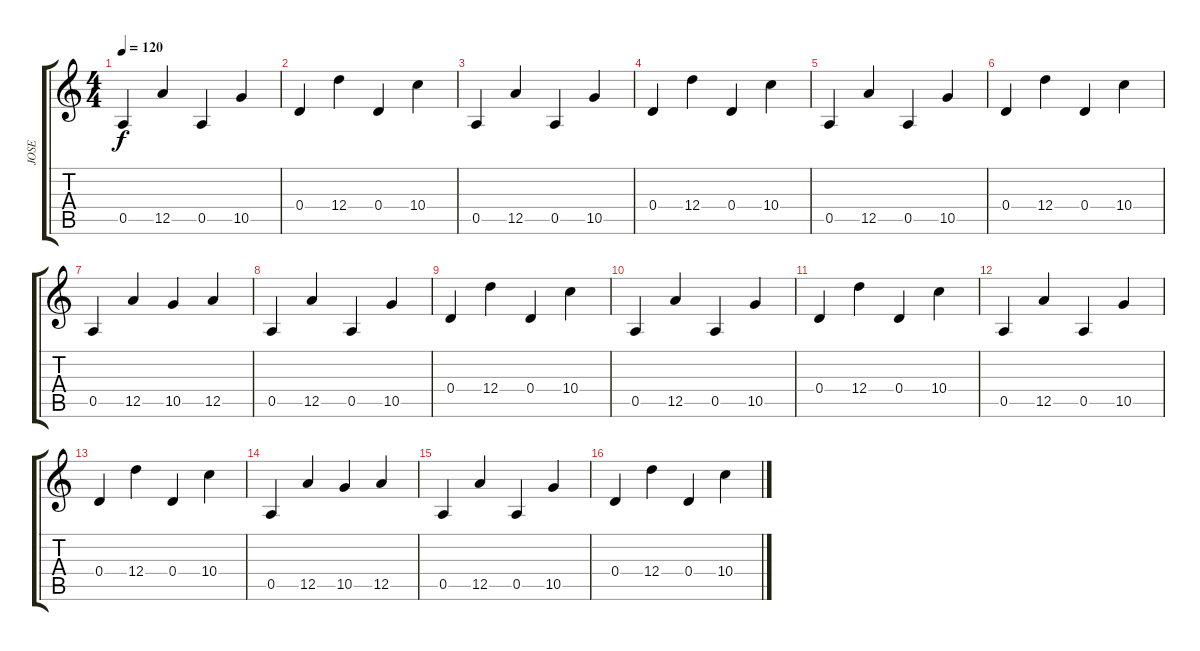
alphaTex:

\track ("JOSE" "JOSE") {instrument acousticguitarnylon}
\staff {score tabs}
\tuning (E4 B3 G3 D3 A2 E2) {hide}
\ts (4 4)
\tempo 120
\clef g2
\ks c
0.5.4{dy f instrument acousticguitarnylon} 12.5.4 0.5.4 10.5.4 |
0.4.4 12.4.4 0.4.4 10.4.4 |
0.5.4 12.5.4 0.5.4 10.5.4 |
0.4.4 12.4.4 0.4.4 10.4.4 |
0.5.4 12.5.4 0.5.4 10.5.4 |
0.4.4 12.4.4 0.4.4 10.4.4 |
0.5.4 12.5.4 10.5.4 12.5.4 |
0.5.4 12.5.4 0.5.4 10.5.4 |
0.4.4 12.4.4 0.4.4 10.4.4 |
0.5.4 12.5.4 0.5.4 10.5.4 |
0.4.4 12.4.4 0.4.4 10.4.4 |
0.5.4 12.5.4 0.5.4 10.5.4 |
0.4.4 12.4.4 0.4.4 10.4.4 |
0.5.4 12.5.4 10.5.4 12.5.4 |
0.5.4 12.5.4 0.5.4 10.5.4 |
0.4.4 12.4.4 0.4.4 10.4.4
